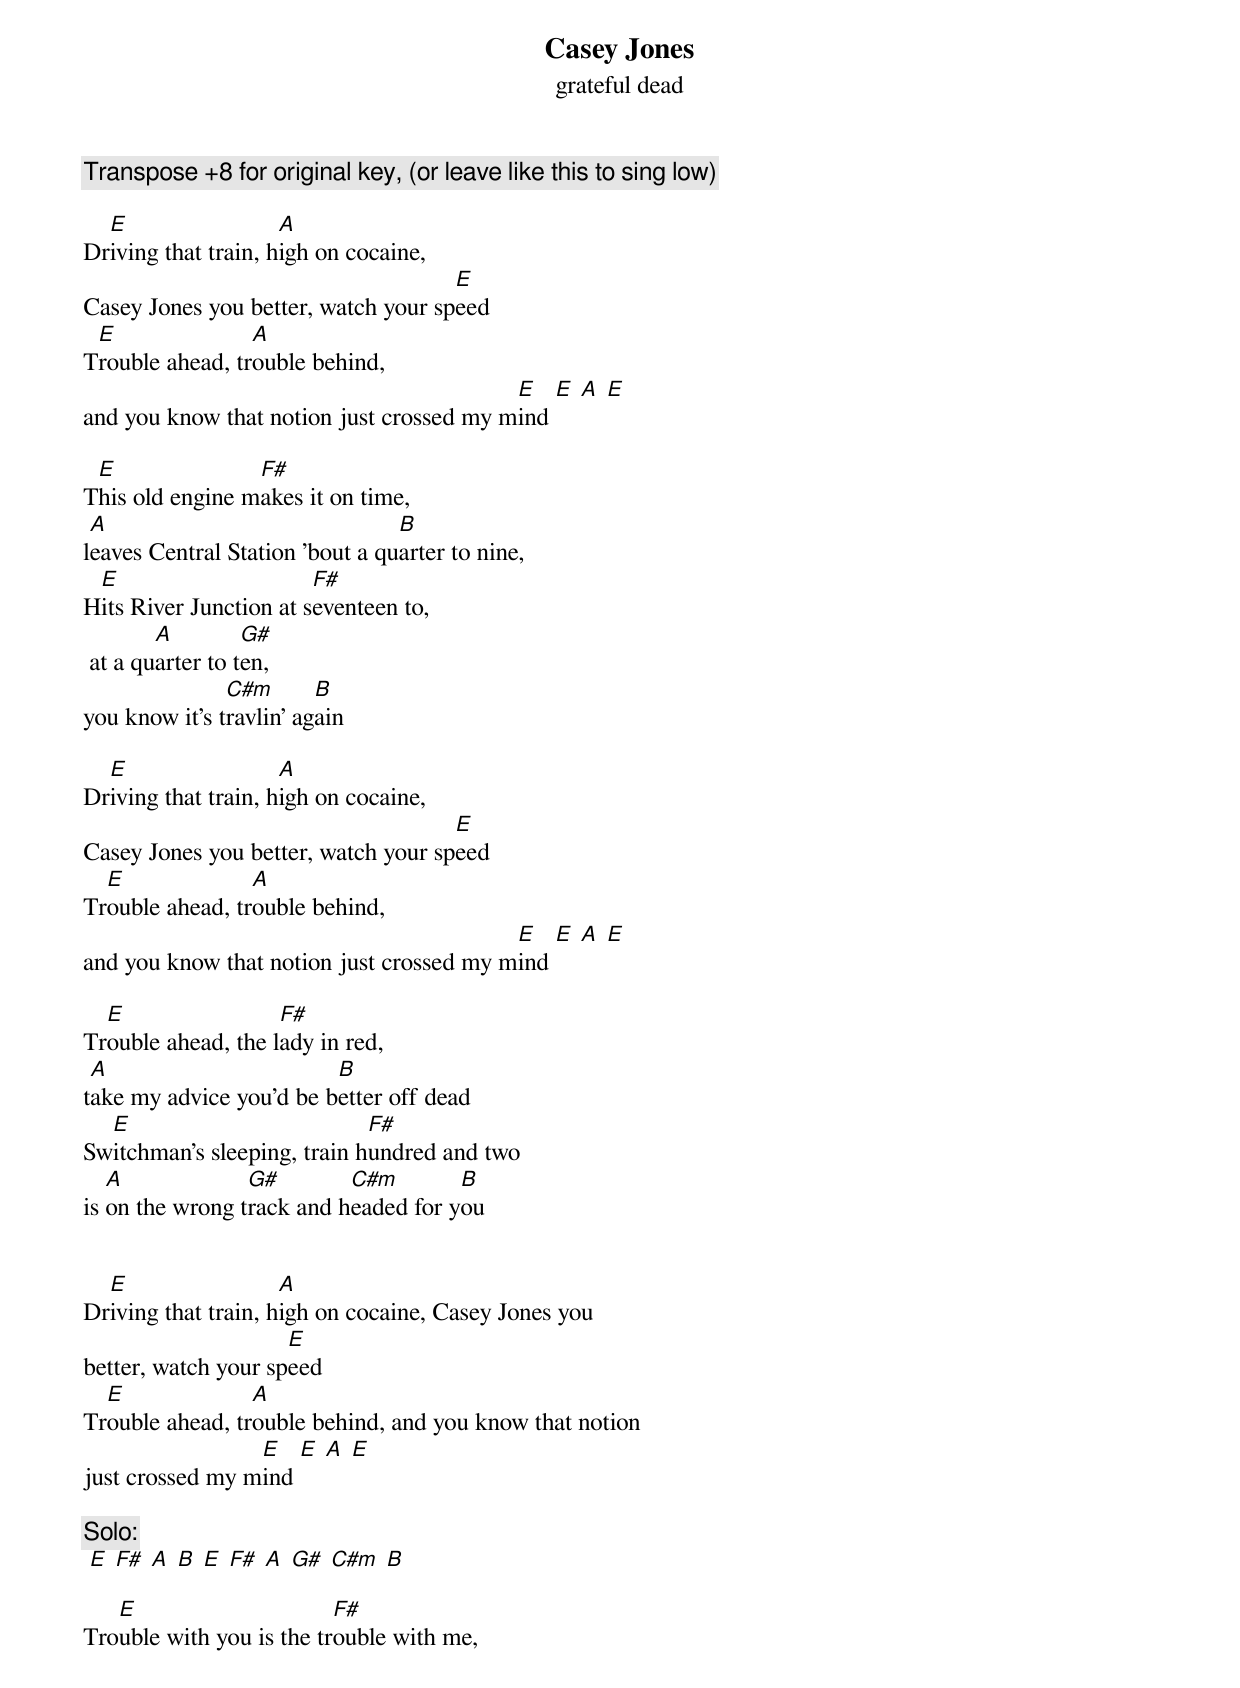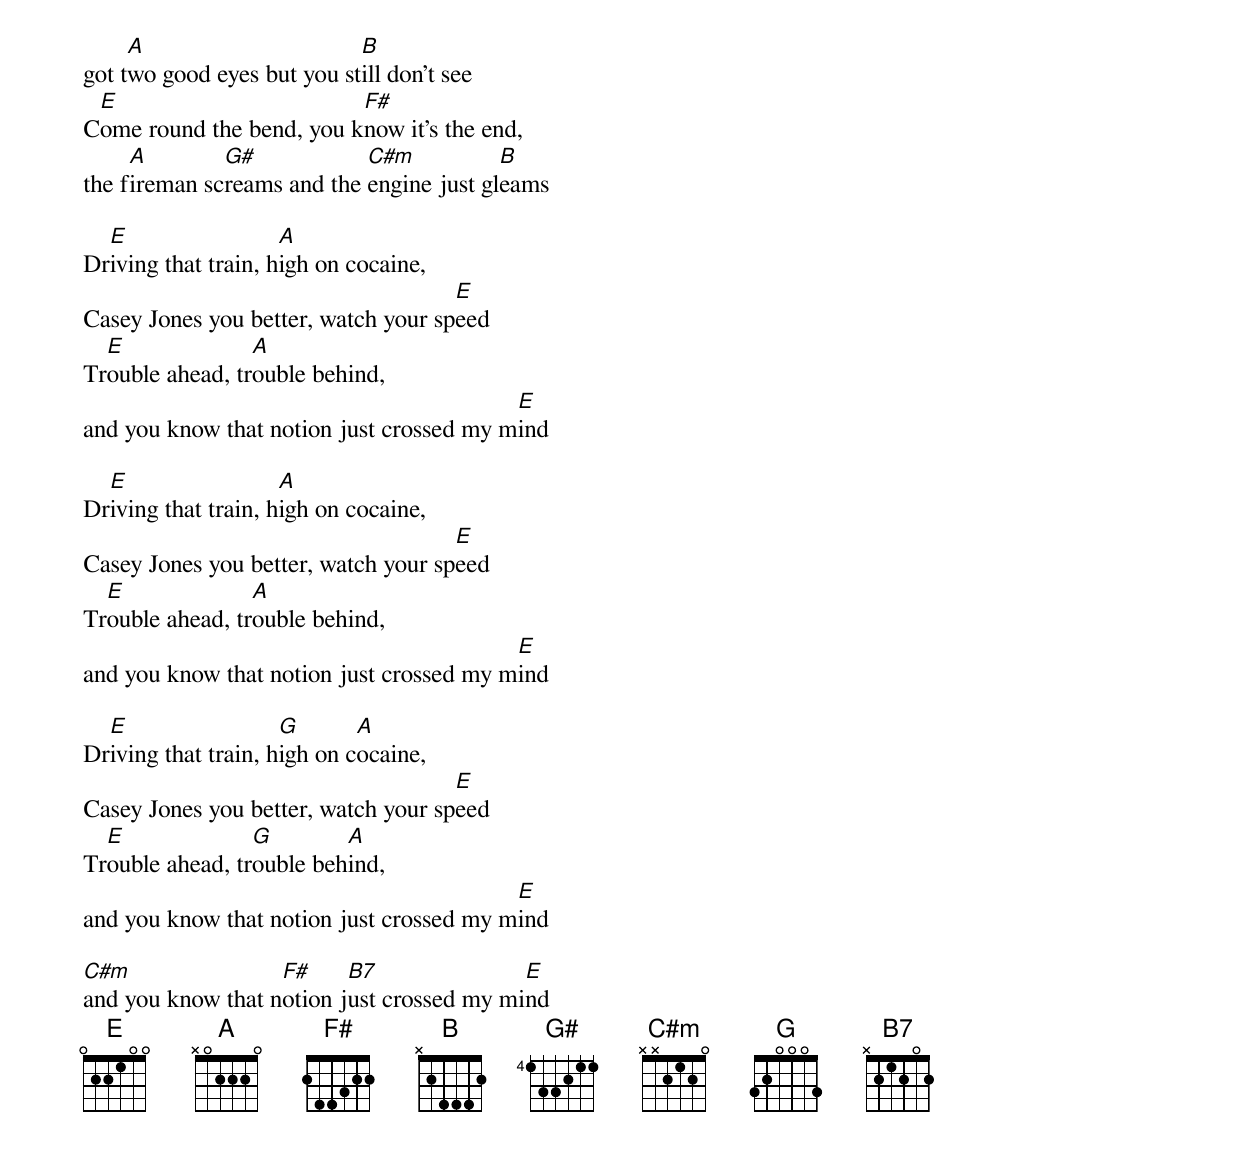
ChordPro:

{title: Casey Jones}
{subtitle: grateful dead}
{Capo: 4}

{c:Transpose +8 for original key, (or leave like this to sing low)}

Dr[E]iving that train, h[A]igh on cocaine,
Casey Jones you better, watch your sp[E]eed
T[E]rouble ahead, tr[A]ouble behind,
and you know that notion just crossed my m[E]ind [E] [A] [E]

T[E]his old engine m[F#]akes it on time,
l[A]eaves Central Station 'bout a qu[B]arter to nine,
H[E]its River Junction at s[F#]eventeen to,
 at a qu[A]arter to t[G#]en,
you know it's t[C#m]ravlin' ag[B]ain

Dr[E]iving that train, h[A]igh on cocaine,
Casey Jones you better, watch your sp[E]eed
Tr[E]ouble ahead, tr[A]ouble behind,
and you know that notion just crossed my m[E]ind [E] [A] [E]

Tr[E]ouble ahead, the l[F#]ady in red,
t[A]ake my advice you'd be b[B]etter off dead
Sw[E]itchman's sleeping, train h[F#]undred and two
is [A]on the wrong t[G#]rack and h[C#m]eaded for y[B]ou


Dr[E]iving that train, h[A]igh on cocaine, Casey Jones you
better, watch your sp[E]eed
Tr[E]ouble ahead, tr[A]ouble behind, and you know that notion
just crossed my m[E]ind [E] [A] [E]

{c:Solo:}
 [E] [F#] [A] [B] [E] [F#] [A] [G#] [C#m] [B]

Tro[E]uble with you is the tr[F#]ouble with me,
got t[A]wo good eyes but you st[B]ill don't see
C[E]ome round the bend, you k[F#]now it's the end,
the f[A]ireman sc[G#]reams and the [C#m]engine just gl[B]eams

Dr[E]iving that train, h[A]igh on cocaine,
Casey Jones you better, watch your sp[E]eed
Tr[E]ouble ahead, tr[A]ouble behind,
and you know that notion just crossed my m[E]ind

Dr[E]iving that train, h[A]igh on cocaine,
Casey Jones you better, watch your sp[E]eed
Tr[E]ouble ahead, tr[A]ouble behind,
and you know that notion just crossed my m[E]ind

Dr[E]iving that train, h[G]igh on c[A]ocaine,
Casey Jones you better, watch your sp[E]eed
Tr[E]ouble ahead, tr[G]ouble beh[A]ind,
and you know that notion just crossed my m[E]ind

[C#m]and you know that n[F#]otion j[B7]ust crossed my mi[E]nd
